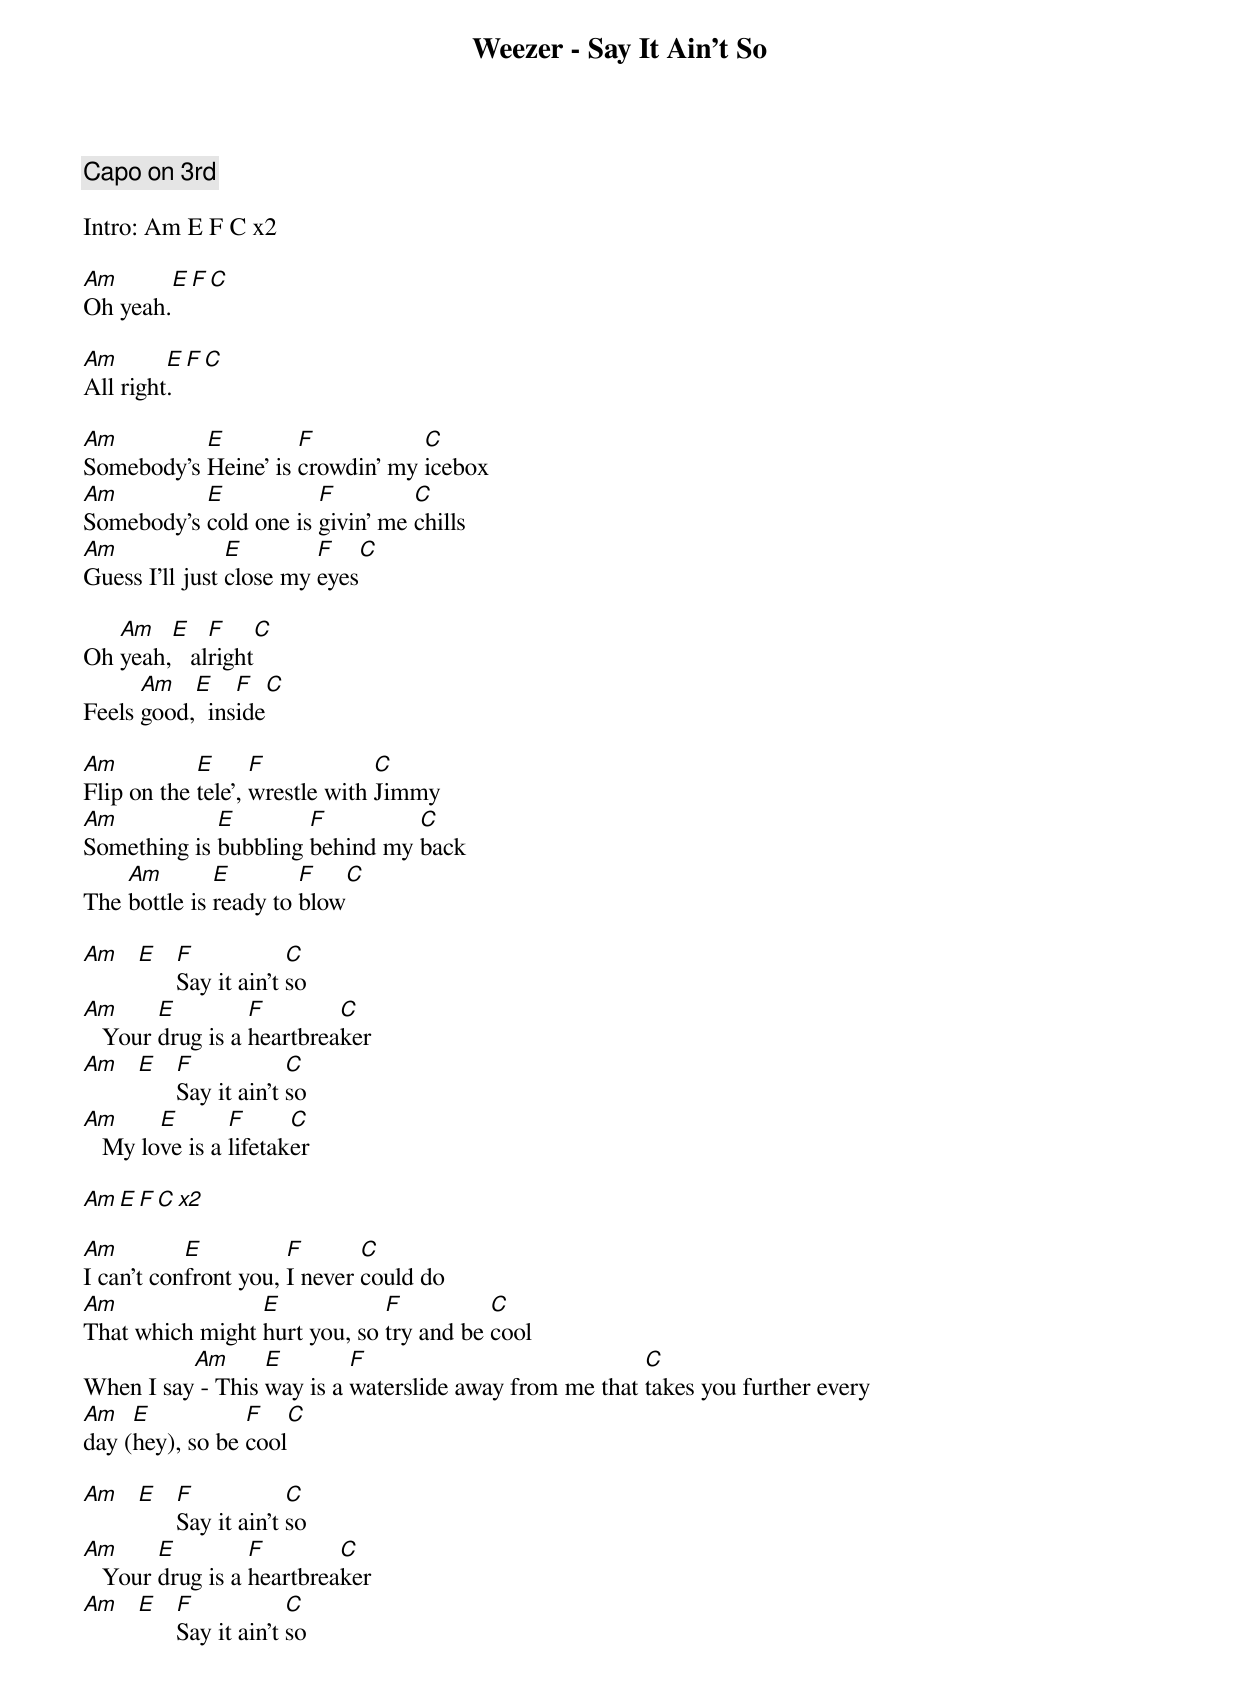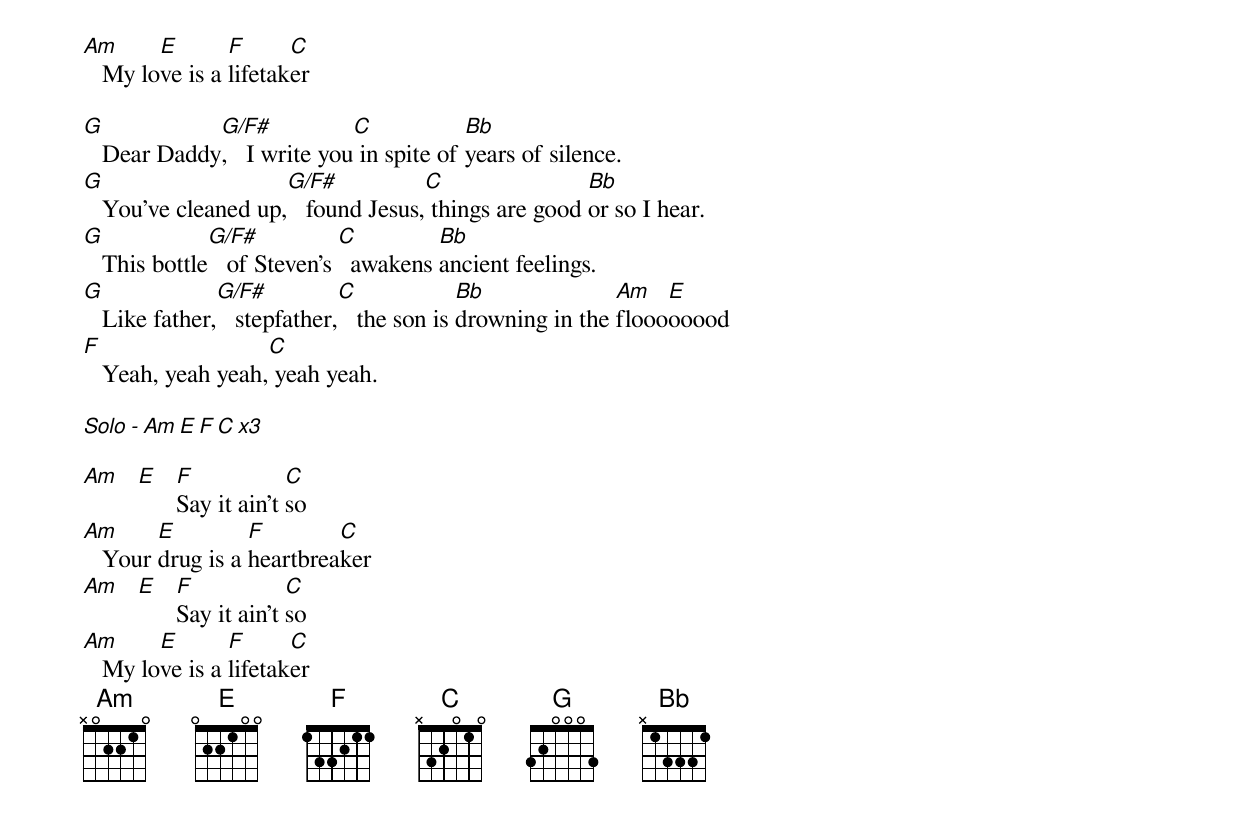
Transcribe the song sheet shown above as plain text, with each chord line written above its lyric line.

Weezer - Say It Ain’t So

Capo on 3rd

Intro: Am E F C x2

Am       E F C
Oh yeah.

Am       E F C
All right.

Am         E         F           C
Somebody's Heine' is crowdin' my icebox
Am         E           F         C
Somebody's cold one is givin' me chills
Am              E        F    C
Guess I'll just close my eyes

   Am   E    F     C
Oh yeah,   alright
      Am   E    F   C
Feels good,  inside

Am          E      F            C
Flip on the tele', wrestle with Jimmy
Am           E        F         C
Something is bubbling behind my back
    Am        E        F     C
The bottle is ready to blow

Am E  F            C
      Say it ain't so
Am      E         F        C
   Your drug is a heartbreaker
Am E  F            C
      Say it ain't so
Am      E       F      C
   My love is a lifetaker

Am E F C x2

Am         E          F       C
I can't confront you, I never could do
Am               E            F          C
That which might hurt you, so try and be cool
          Am      E        F                            C
When I say - This way is a waterslide away from me that takes you further every
Am   E           F     C
day (hey), so be cool

Am E  F            C
      Say it ain't so
Am      E         F        C
   Your drug is a heartbreaker
Am E  F            C
      Say it ain't so
Am      E       F      C
   My love is a lifetaker

G            G/F#           C            Bb
   Dear Daddy,   I write you in spite of years of silence.
G                    G/F#           C                Bb
   You've cleaned up,   found Jesus, things are good or so I hear.
G             G/F#           C         Bb
   This bottle   of Steven's   awakens ancient feelings.
G              G/F#          C             Bb              Am   E
   Like father,   stepfather,   the son is drowning in the floooooood
F                  C
   Yeah, yeah yeah, yeah yeah.

Solo - Am E F C x3

Am E  F            C
      Say it ain't so
Am      E         F        C
   Your drug is a heartbreaker
Am E  F            C
      Say it ain't so
Am      E       F      C
   My love is a lifetaker
